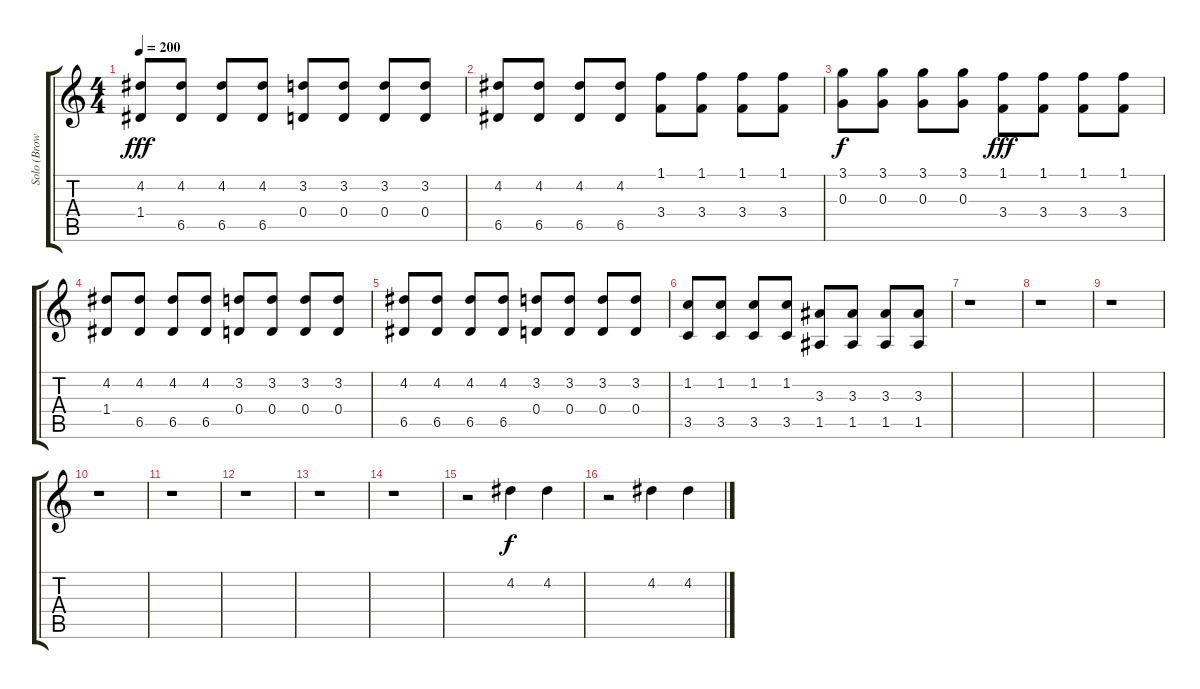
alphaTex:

\track ("Solo (Brownsound)" "Solo (Brow") {instrument overdrivenguitar}
\staff {score tabs}
\tuning (E4 B3 G3 D3 A2 E2) {hide}
\ts (4 4)
\tempo 200
\clef g2
\ks c
(4.2 1.4).8{dy fff} (4.2 6.5).8 (4.2 6.5).8 (4.2 6.5).8 (3.2 0.4).8 (3.2 0.4).8 (3.2 0.4).8 (3.2 0.4).8 |
(4.2 6.5).8 (4.2 6.5).8 (4.2 6.5).8 (4.2 6.5).8 (1.1 3.4).8 (1.1 3.4).8 (1.1 3.4).8 (1.1 3.4).8 |
(3.1 0.3).8{dy f} (3.1 0.3).8 (3.1 0.3).8 (3.1 0.3).8 (1.1 3.4).8{dy fff} (1.1 3.4).8 (1.1 3.4).8 (1.1 3.4).8 |
(4.2 1.4).8 (4.2 6.5).8 (4.2 6.5).8 (4.2 6.5).8 (3.2 0.4).8 (3.2 0.4).8 (3.2 0.4).8 (3.2 0.4).8 |
(4.2 6.5).8 (4.2 6.5).8 (4.2 6.5).8 (4.2 6.5).8 (3.2 0.4).8 (3.2 0.4).8 (3.2 0.4).8 (3.2 0.4).8 |
(1.2 3.5).8 (1.2 3.5).8 (1.2 3.5).8 (1.2 3.5).8 (3.3 1.5).8 (3.3 1.5).8 (3.3 1.5).8 (3.3 1.5).8 |
r.1 |
r.1 |
r.1 |
r.1 |
r.1 |
r.1 |
r.1 |
r.1 |
r.2 4.2.4{dy f} 4.2.4 |
r.2 4.2.4 4.2.4
